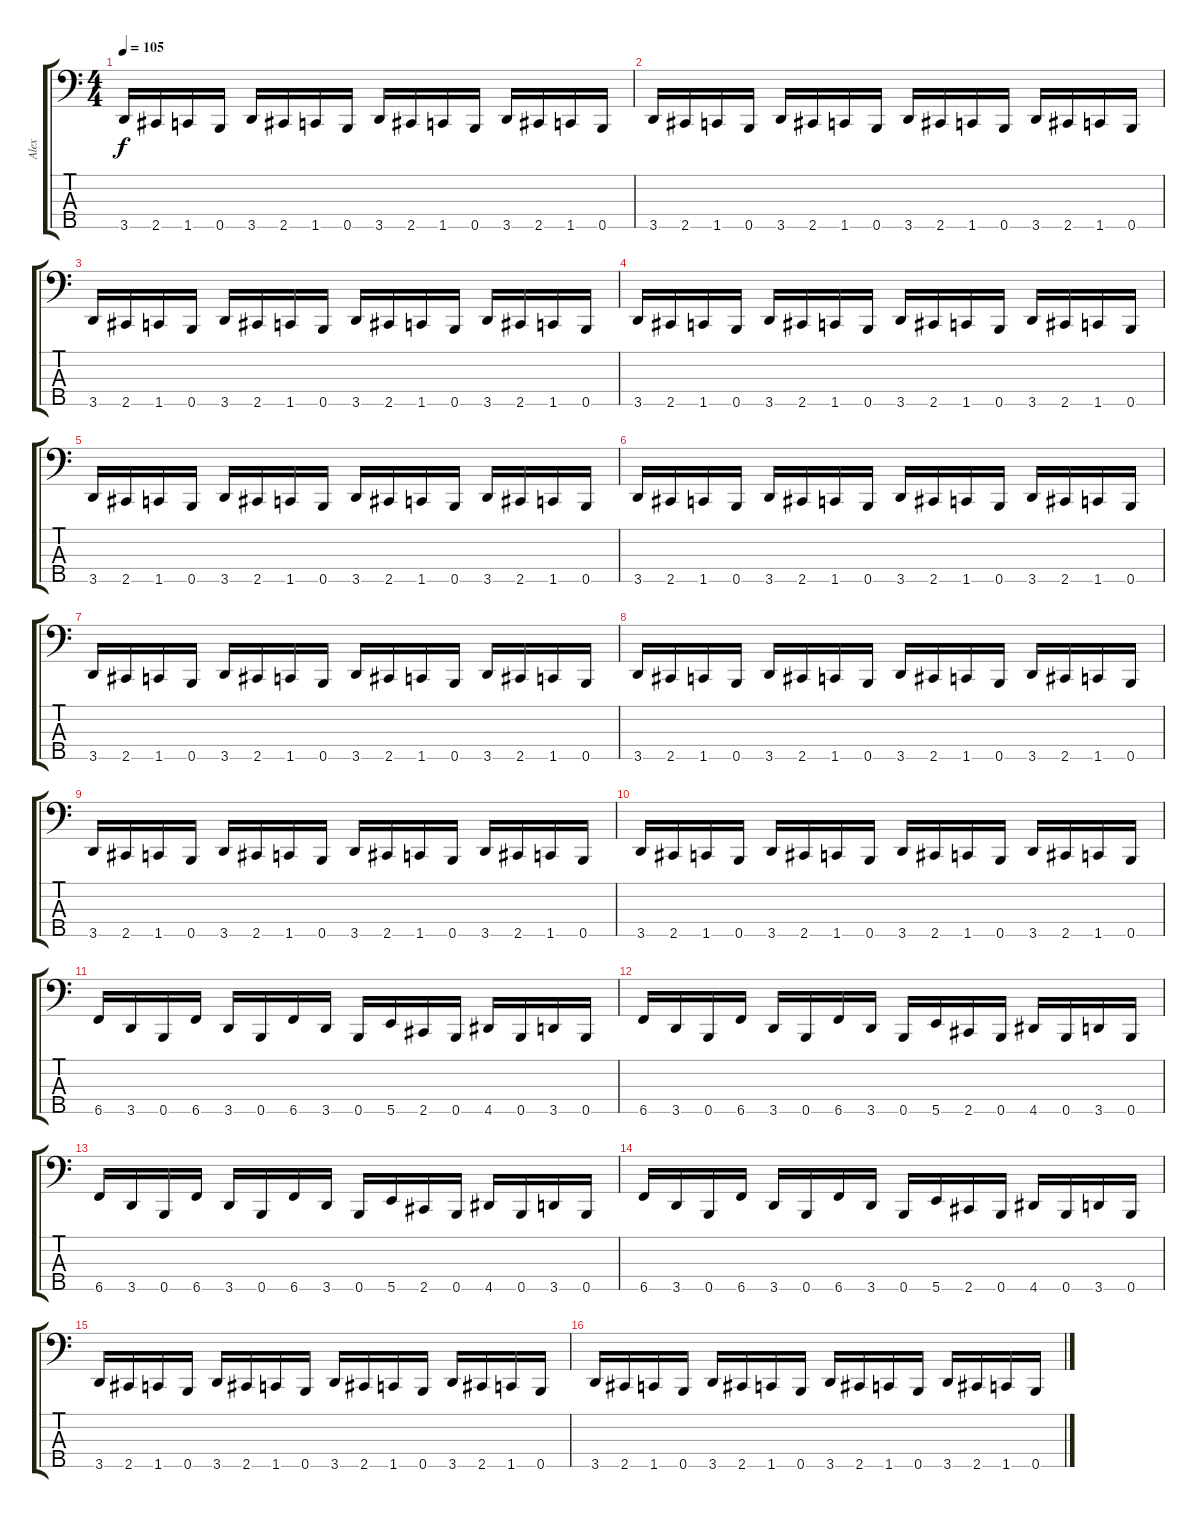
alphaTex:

\track ("Alex" "Alex") {instrument electricbassfinger}
\staff {score tabs}
\tuning (G2 D2 A1 E1 B0) {hide}
\ts (4 4)
\tempo 105
\clef f4
\ks c
3.5.16{dy f instrument electricbassfinger} 2.5.16 1.5.16 0.5.16 3.5.16 2.5.16 1.5.16 0.5.16 3.5.16 2.5.16 1.5.16 0.5.16 3.5.16 2.5.16 1.5.16 0.5.16 |
3.5.16 2.5.16 1.5.16 0.5.16 3.5.16 2.5.16 1.5.16 0.5.16 3.5.16 2.5.16 1.5.16 0.5.16 3.5.16 2.5.16 1.5.16 0.5.16 |
3.5.16 2.5.16 1.5.16 0.5.16 3.5.16 2.5.16 1.5.16 0.5.16 3.5.16 2.5.16 1.5.16 0.5.16 3.5.16 2.5.16 1.5.16 0.5.16 |
3.5.16 2.5.16 1.5.16 0.5.16 3.5.16 2.5.16 1.5.16 0.5.16 3.5.16 2.5.16 1.5.16 0.5.16 3.5.16 2.5.16 1.5.16 0.5.16 |
3.5.16 2.5.16 1.5.16 0.5.16 3.5.16 2.5.16 1.5.16 0.5.16 3.5.16 2.5.16 1.5.16 0.5.16 3.5.16 2.5.16 1.5.16 0.5.16 |
3.5.16 2.5.16 1.5.16 0.5.16 3.5.16 2.5.16 1.5.16 0.5.16 3.5.16 2.5.16 1.5.16 0.5.16 3.5.16 2.5.16 1.5.16 0.5.16 |
3.5.16 2.5.16 1.5.16 0.5.16 3.5.16 2.5.16 1.5.16 0.5.16 3.5.16 2.5.16 1.5.16 0.5.16 3.5.16 2.5.16 1.5.16 0.5.16 |
3.5.16 2.5.16 1.5.16 0.5.16 3.5.16 2.5.16 1.5.16 0.5.16 3.5.16 2.5.16 1.5.16 0.5.16 3.5.16 2.5.16 1.5.16 0.5.16 |
3.5.16 2.5.16 1.5.16 0.5.16 3.5.16 2.5.16 1.5.16 0.5.16 3.5.16 2.5.16 1.5.16 0.5.16 3.5.16 2.5.16 1.5.16 0.5.16 |
3.5.16 2.5.16 1.5.16 0.5.16 3.5.16 2.5.16 1.5.16 0.5.16 3.5.16 2.5.16 1.5.16 0.5.16 3.5.16 2.5.16 1.5.16 0.5.16 |
6.5.16 3.5.16 0.5.16 6.5.16 3.5.16 0.5.16 6.5.16 3.5.16 0.5.16 5.5.16 2.5.16 0.5.16 4.5.16 0.5.16 3.5.16 0.5.16 |
6.5.16 3.5.16 0.5.16 6.5.16 3.5.16 0.5.16 6.5.16 3.5.16 0.5.16 5.5.16 2.5.16 0.5.16 4.5.16 0.5.16 3.5.16 0.5.16 |
6.5.16 3.5.16 0.5.16 6.5.16 3.5.16 0.5.16 6.5.16 3.5.16 0.5.16 5.5.16 2.5.16 0.5.16 4.5.16 0.5.16 3.5.16 0.5.16 |
6.5.16 3.5.16 0.5.16 6.5.16 3.5.16 0.5.16 6.5.16 3.5.16 0.5.16 5.5.16 2.5.16 0.5.16 4.5.16 0.5.16 3.5.16 0.5.16 |
3.5.16 2.5.16 1.5.16 0.5.16 3.5.16 2.5.16 1.5.16 0.5.16 3.5.16 2.5.16 1.5.16 0.5.16 3.5.16 2.5.16 1.5.16 0.5.16 |
3.5.16 2.5.16 1.5.16 0.5.16 3.5.16 2.5.16 1.5.16 0.5.16 3.5.16 2.5.16 1.5.16 0.5.16 3.5.16 2.5.16 1.5.16 0.5.16
